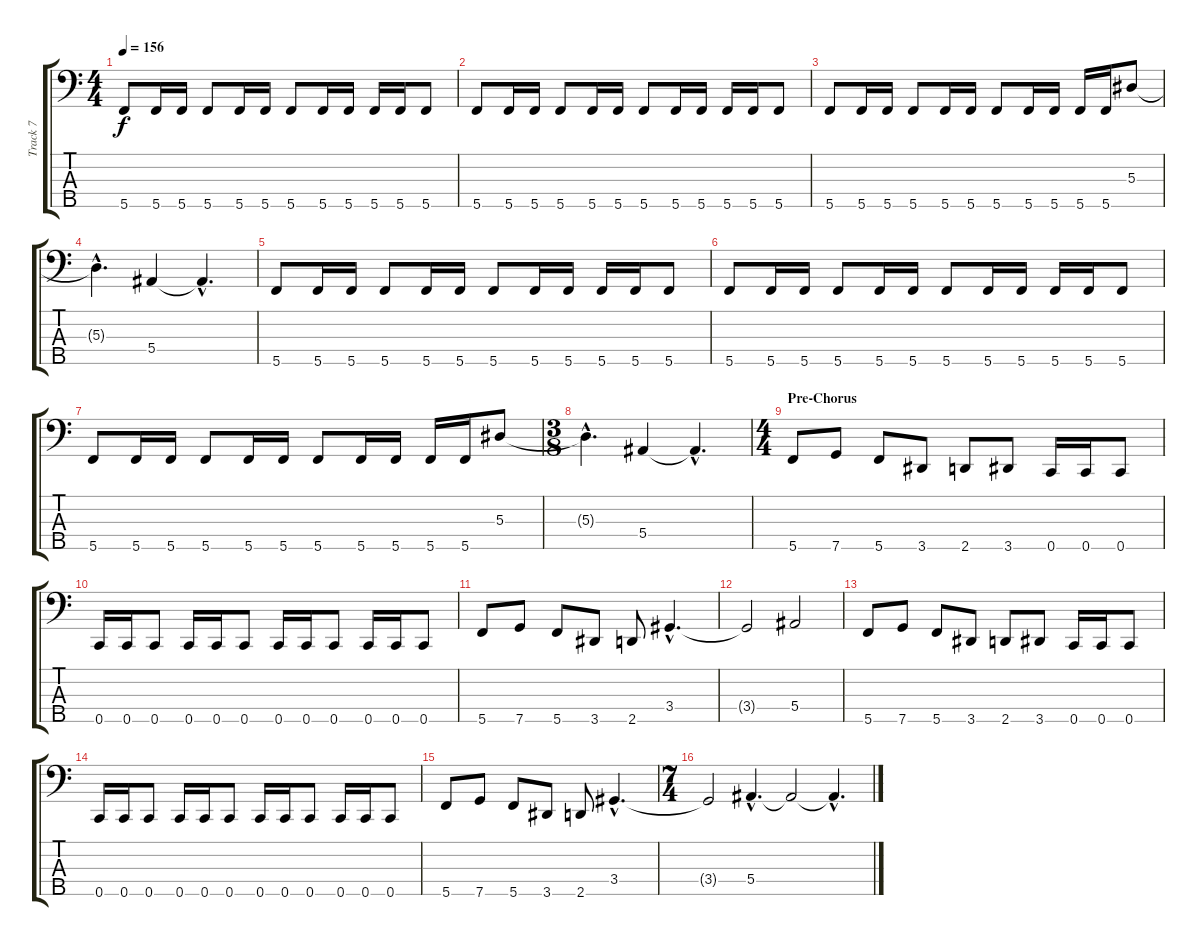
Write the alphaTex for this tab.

\track ("Track 7" "Track 7") {instrument electricbasspick}
\staff {score tabs}
\tuning (Ab2 Eb2 Bb1 F1 C1) {hide}
\ts (4 4)
\tempo 156
\clef f4
\ks c
5.5.8{dy f} 5.5.16 5.5.16 5.5.8 5.5.16 5.5.16 5.5.8 5.5.16 5.5.16 5.5.16 5.5.16 5.5.8 |
5.5.8 5.5.16 5.5.16 5.5.8 5.5.16 5.5.16 5.5.8 5.5.16 5.5.16 5.5.16 5.5.16 5.5.8 |
5.5.8 5.5.16 5.5.16 5.5.8 5.5.16 5.5.16 5.5.8 5.5.16 5.5.16 5.5.16 5.5.16 5.3.8 |
5.3{hac t}.4{d} 5.4.4 5.4{hac t}.4{d} |
5.5.8 5.5.16 5.5.16 5.5.8 5.5.16 5.5.16 5.5.8 5.5.16 5.5.16 5.5.16 5.5.16 5.5.8 |
5.5.8 5.5.16 5.5.16 5.5.8 5.5.16 5.5.16 5.5.8 5.5.16 5.5.16 5.5.16 5.5.16 5.5.8 |
5.5.8 5.5.16 5.5.16 5.5.8 5.5.16 5.5.16 5.5.8 5.5.16 5.5.16 5.5.16 5.5.16 5.3.8 |
\ts (3 8)
5.3{hac t}.4{d} 5.4.4 5.4{hac t}.4{d} |
\ts (4 4)
\section ("" "Pre-Chorus")
5.5.8 7.5.8 5.5.8 3.5.8 2.5.8 3.5.8 0.5.16 0.5.16 0.5.8 |
0.5.16 0.5.16 0.5.8 0.5.16 0.5.16 0.5.8 0.5.16 0.5.16 0.5.8 0.5.16 0.5.16 0.5.8 |
5.5.8 7.5.8 5.5.8 3.5.8 2.5.8 3.4{hac}.4{d} |
3.4{t}.2 5.4.2 |
5.5.8 7.5.8 5.5.8 3.5.8 2.5.8 3.5.8 0.5.16 0.5.16 0.5.8 |
0.5.16 0.5.16 0.5.8 0.5.16 0.5.16 0.5.8 0.5.16 0.5.16 0.5.8 0.5.16 0.5.16 0.5.8 |
5.5.8 7.5.8 5.5.8 3.5.8 2.5.8 3.4{hac}.4{d} |
\ts (7 4)
3.4{t}.2 5.4{hac}.4{d} 5.4{t}.2 5.4{hac t}.4{d}
